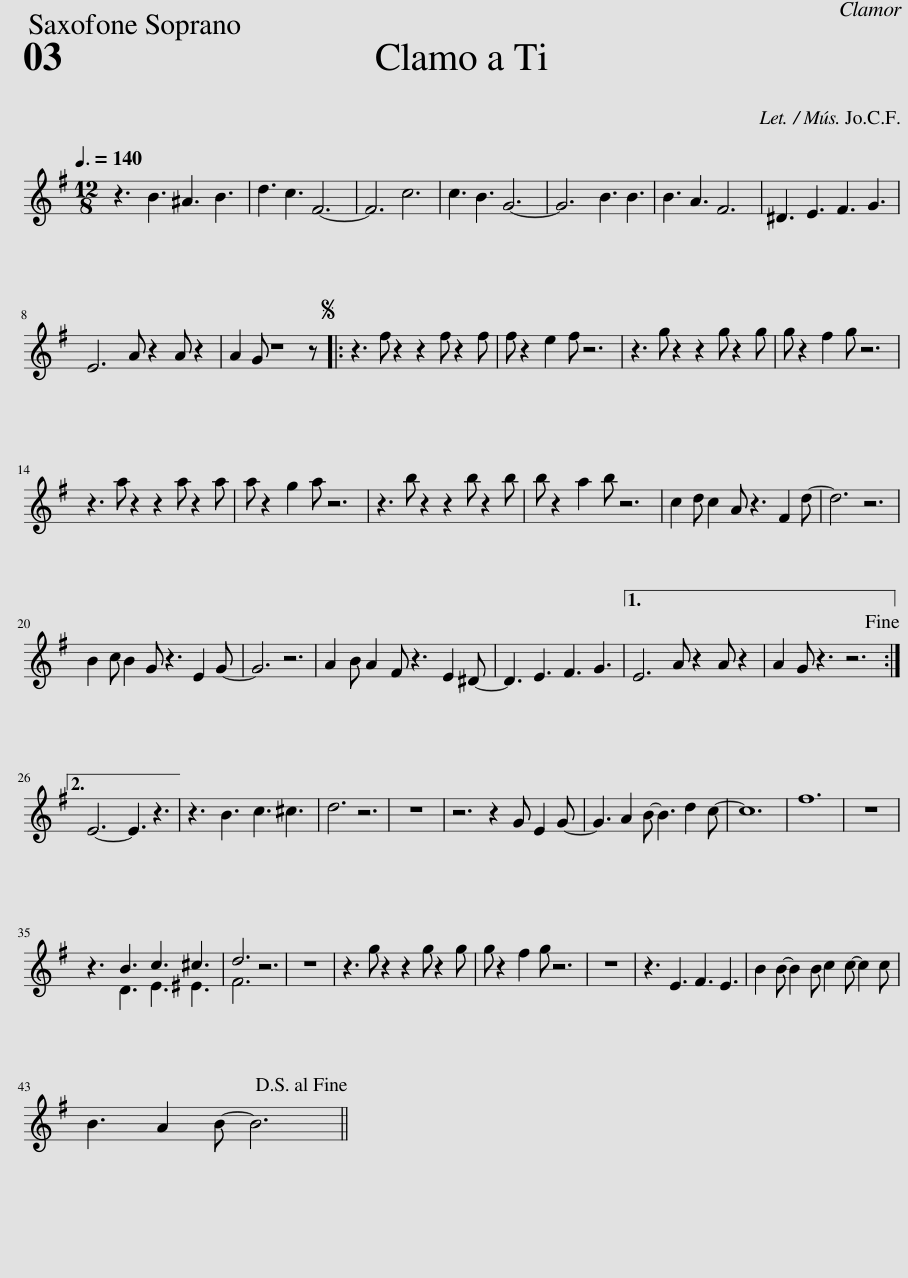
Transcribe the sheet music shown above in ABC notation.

X:1
%%score ( 1 2 )
L:1/8
Q:3/8=140
M:12/8
I:linebreak $
K:none
V:1 treble transpose=-2
V:2 treble transpose="-2 "
V:1
[K:G] z3 B3 ^A3 B3 | d3 c3 F6- | F6 c6 | c3 B3 G6- | G6 B3 B3 | %5
 B3 A3 F6 | ^D3 E3 F3 G3 |$ E6 A z2 A z2 | A2 G z8 z |:S z3 f z2 z2 f z2 f | %10
 f z2 e2 f z6 | z3 g z2 z2 g z2 g | g z2 f2 g z6 |$ z3 a z2 z2 a z2 a | a z2 g2 a z6 | %15
 z3 b z2 z2 b z2 b | b z2 a2 b z6 | c2 d c2 A z3 F2 d- | d6 z6 |$ B2 c B2 G z3 E2 G- | %20
 G6 z6 | A2 B A2 F z3 E2 ^D- | D3 E3 F3 G3 |1 E6 A z2 A z2 | A2 G z3 z6!fine! :|2$ %25
 E6- E3 z3 || z3 B3 c3 ^c3 | d6 z6 | z12 | z6 z2 G E2 G- | %30
 G3 A2 B- B3 d2 c- | c12 | f12 | z12 |$ z3 B3 c3 ^c3 | %35
 d6 z6 | z12 | z3 g z2 z2 g z2 g | g z2 f2 g z6 | z12 | %40
 z3 E3 F3 E3 | B2 B- B2 B c2 c- c2 c |$ B3 A2 B- B6!D.S.! || %43
V:2
[K:G] x12 | x12 | x12 | x12 | x12 | %5
 x12 | x12 |$ x12 | x12 |: x12 | %10
 x12 | x12 | x12 |$ x12 | x12 | %15
 x12 | x12 | x12 | x12 |$ x12 | %20
 x12 | x12 | x12 |1 x12 | x12 :|2$ %25
 x12 || x12 | x12 | x12 | x12 | %30
 x12 | x12 | x12 | x12 |$ x3 D3 E3 ^E3 | %35
 F6 x6 | x12 | x12 | x12 | x12 | %40
 x12 | x12 |$ x12 || %43
